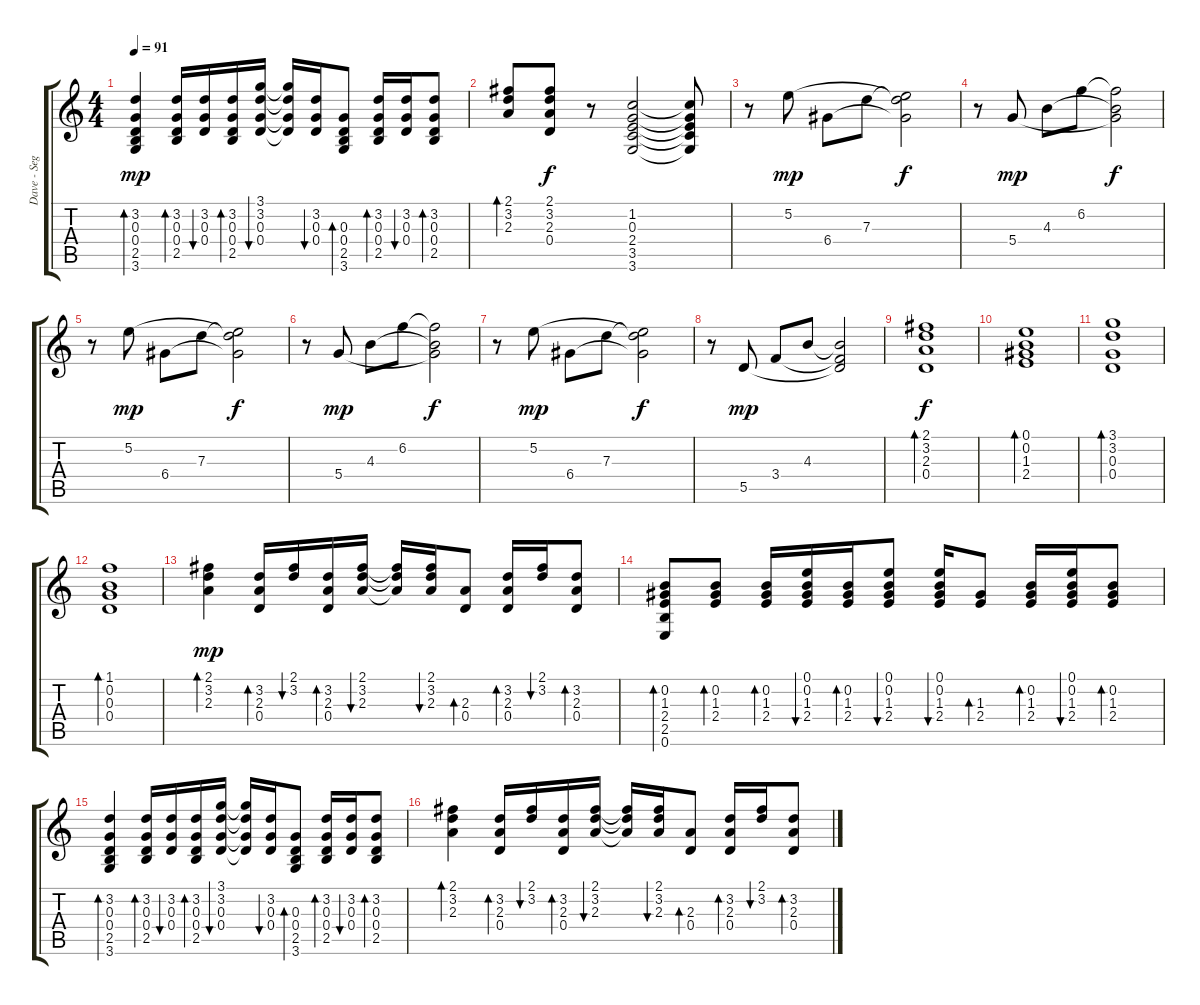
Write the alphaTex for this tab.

\track ("Dave - Segunda Guitarra" "Dave - Seg") {instrument electricguitarclean}
\staff {score tabs}
\tuning (E4 B3 G3 D3 A2 E2) {hide}
\ts (4 4)
\tempo 91
\clef g2
\ks c
(3.2 0.3 0.4 2.5 3.6).4{bd 60 dy mp} (3.2 0.3 0.4 2.5).16{bd 60} (3.2 0.3 0.4).16{bu 60} (3.2 0.3 0.4 2.5).16{bd 60} (3.1 3.2 0.3 0.4).16{bu 60} (3.1{t} 3.2{t} 0.3{t} 0.4{t}).16 (3.2 0.3 0.4).16{bu 60} (0.3 0.4 2.5 3.6).8{bd 60} (3.2 0.3 0.4 2.5).16{bd 60} (3.2 0.3 0.4).16{bu 60} (3.2 0.3 0.4 2.5).8{bd 60} |
(2.1 3.2 2.3).8{bd 240} (2.1 3.2 2.3 0.4).8{dy f} r.8 (1.2 0.3 2.4 3.5 3.6).2 (1.2{t} 0.3{t} 2.4{t} 3.5{t} 3.6{t}).8 |
r.8{instrument electricguitarjazz} 5.2.8{dy mp} 6.4.8 7.3.8 (5.2{t} 7.3{t} 6.4{t}).2{dy f} |
r.8 5.4.8{dy mp} 4.3.8 6.2.8 (6.2{t} 4.3{t} 5.4{t}).2{dy f} |
r.8 5.2.8{dy mp} 6.4.8 7.3.8 (5.2{t} 7.3{t} 6.4{t}).2{dy f} |
r.8 5.4.8{dy mp} 4.3.8 6.2.8 (6.2{t} 4.3{t} 5.4{t}).2{dy f} |
r.8 5.2.8{dy mp} 6.4.8 7.3.8 (5.2{t} 7.3{t} 6.4{t}).2{dy f} |
r.8 5.5.8{dy mp} 3.4.8 4.3.8 (4.3{t} 3.4{t} 5.5{t}).2 |
(2.1 3.2 2.3 0.4).1{bd 60 dy f} |
(0.1 0.2 1.3 2.4).1{bd 240} |
(3.1 3.2 0.3 0.4).1{bd 120} |
(1.1 0.2 0.3 0.4).1{bd 120} |
(2.1 3.2 2.3).4{bd 240 dy mp instrument acousticguitarsteel} (3.2 2.3 0.4).16{bd 60} (2.1 3.2).16{bu 60} (3.2 2.3 0.4).16{bd 60} (2.1 3.2 2.3).16{bu 60} (2.1{t} 3.2{t} 2.3{t}).16 (2.1 3.2 2.3).16{bu 60} (2.3 0.4).8{bd 60} (3.2 2.3 0.4).16{bd 60} (2.1 3.2).16{bu 60} (3.2 2.3 0.4).8{bd 60} |
(0.2 1.3 2.4 2.5 0.6).8{bd 60} (0.2 1.3 2.4).8{bd 60} (0.2 1.3 2.4).16{bd 60} (0.1 0.2 1.3 2.4).16{bu 60} (0.2 1.3 2.4).16{bd 60} (0.1 0.2 1.3 2.4).8{bu 60} (0.1 0.2 1.3 2.4).16{bu 60} (1.3 2.4).8{bd 60} (0.2 1.3 2.4).16{bd 60} (0.1 0.2 1.3 2.4).16{bu 60} (0.2 1.3 2.4).8{bd 60} |
(3.2 0.3 0.4 2.5 3.6).4{bd 60} (3.2 0.3 0.4 2.5).16{bd 60} (3.2 0.3 0.4).16{bu 60} (3.2 0.3 0.4 2.5).16{bd 60} (3.1 3.2 0.3 0.4).16{bu 60} (3.1{t} 3.2{t} 0.3{t} 0.4{t}).16 (3.2 0.3 0.4).16{bu 60} (0.3 0.4 2.5 3.6).8{bd 60} (3.2 0.3 0.4 2.5).16{bd 60} (3.2 0.3 0.4).16{bu 60} (3.2 0.3 0.4 2.5).8{bd 60} |
(2.1 3.2 2.3).4{bd 240 instrument acousticguitarsteel} (3.2 2.3 0.4).16{bd 60} (2.1 3.2).16{bu 60} (3.2 2.3 0.4).16{bd 60} (2.1 3.2 2.3).16{bu 60} (2.1{t} 3.2{t} 2.3{t}).16 (2.1 3.2 2.3).16{bu 60} (2.3 0.4).8{bd 60} (3.2 2.3 0.4).16{bd 60} (2.1 3.2).16{bu 60} (3.2 2.3 0.4).8{bd 60}
